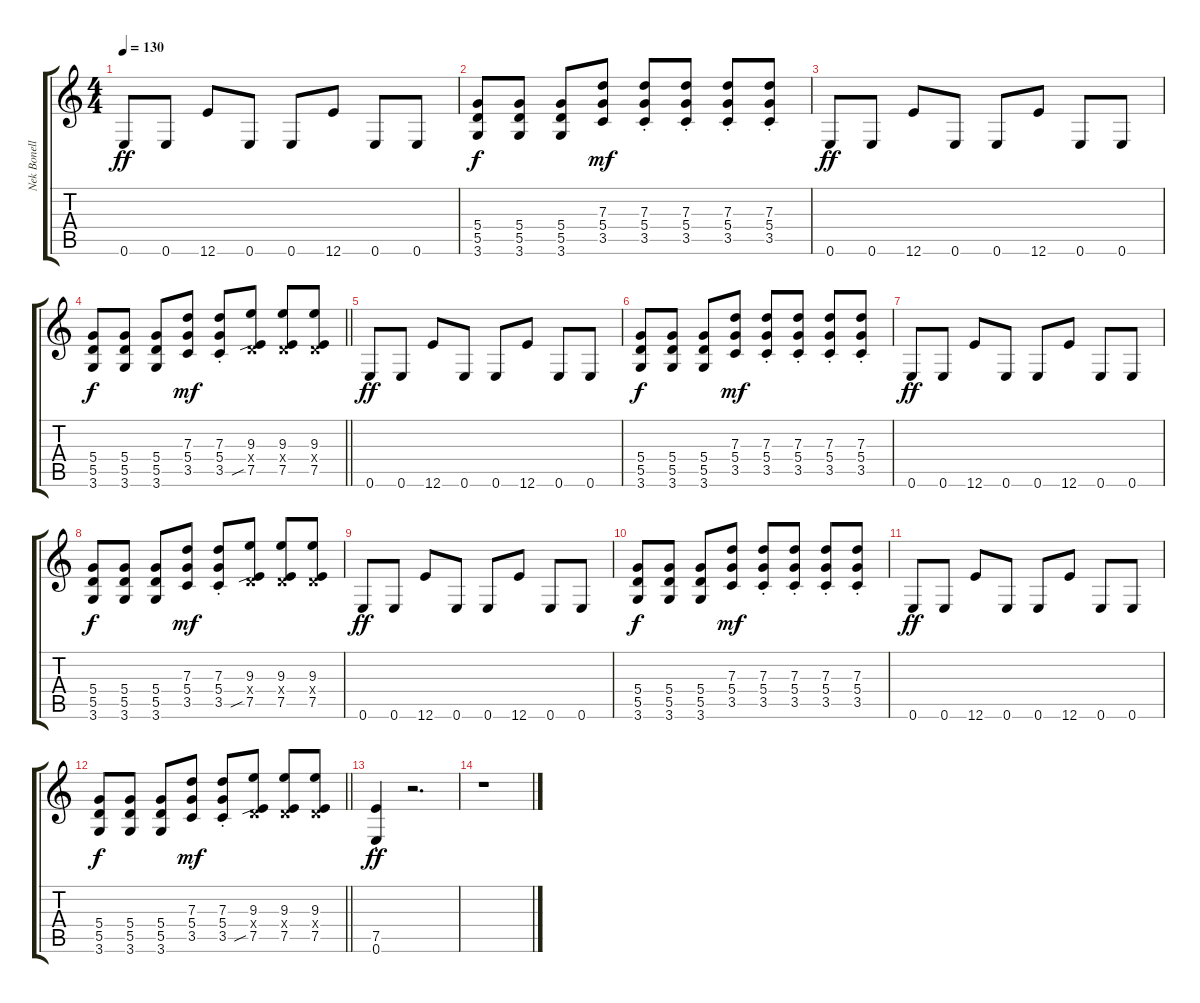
\track ("Nek Bonelli" "Nek Bonell") {instrument distortionguitar}
\staff {score tabs}
\tuning (E4 B3 G3 D3 A2 E2) {hide}
\ts (4 4)
\tempo 130
\clef g2
\ks c
0.6.8{dy ff} 0.6.8 12.6.8 0.6.8 0.6.8 12.6.8 0.6.8 0.6.8 |
(5.4 5.5 3.6).8{dy f} (5.4 5.5 3.6).8 (5.4 5.5 3.6).8 (7.3 5.4 3.5).8{dy mf} (7.3{st} 5.4{st} 3.5{st}).8 (7.3{st} 5.4{st} 3.5{st}).8 (7.3{st} 5.4{st} 3.5{st}).8 (7.3{st} 5.4{st} 3.5{st}).8 |
0.6.8{dy ff} 0.6.8 12.6.8 0.6.8 0.6.8 12.6.8 0.6.8 0.6.8 |
\barLineRight lightlight
(5.4 5.5 3.6).8{dy f} (5.4 5.5 3.6).8 (5.4 5.5 3.6).8 (7.3 5.4 3.5).8{dy mf} (7.3{st} 5.4{st} 3.5{st}).8 (9.3 0.4{x} 7.5{sib}).8 (9.3 0.4{x} 7.5).8 (9.3 0.4{x} 7.5).8 |
0.6.8{dy ff} 0.6.8 12.6.8 0.6.8 0.6.8 12.6.8 0.6.8 0.6.8 |
(5.4 5.5 3.6).8{dy f} (5.4 5.5 3.6).8 (5.4 5.5 3.6).8 (7.3 5.4 3.5).8{dy mf} (7.3{st} 5.4{st} 3.5{st}).8 (7.3{st} 5.4{st} 3.5{st}).8 (7.3{st} 5.4{st} 3.5{st}).8 (7.3{st} 5.4{st} 3.5{st}).8 |
0.6.8{dy ff} 0.6.8 12.6.8 0.6.8 0.6.8 12.6.8 0.6.8 0.6.8 |
(5.4 5.5 3.6).8{dy f} (5.4 5.5 3.6).8 (5.4 5.5 3.6).8 (7.3 5.4 3.5).8{dy mf} (7.3{st} 5.4{st} 3.5{st}).8 (9.3 0.4{x} 7.5{sib}).8 (9.3 0.4{x} 7.5).8 (9.3 0.4{x} 7.5).8 |
0.6.8{dy ff} 0.6.8 12.6.8 0.6.8 0.6.8 12.6.8 0.6.8 0.6.8 |
(5.4 5.5 3.6).8{dy f} (5.4 5.5 3.6).8 (5.4 5.5 3.6).8 (7.3 5.4 3.5).8{dy mf} (7.3{st} 5.4{st} 3.5{st}).8 (7.3{st} 5.4{st} 3.5{st}).8 (7.3{st} 5.4{st} 3.5{st}).8 (7.3{st} 5.4{st} 3.5{st}).8 |
0.6.8{dy ff} 0.6.8 12.6.8 0.6.8 0.6.8 12.6.8 0.6.8 0.6.8 |
\barLineRight lightlight
(5.4 5.5 3.6).8{dy f} (5.4 5.5 3.6).8 (5.4 5.5 3.6).8 (7.3 5.4 3.5).8{dy mf} (7.3{st} 5.4{st} 3.5{st}).8 (9.3 0.4{x} 7.5{sib}).8 (9.3 0.4{x} 7.5).8 (9.3 0.4{x} 7.5).8 |
(7.5{st} 0.6{st}).4{dy ff} r.2{d} |
r.1
